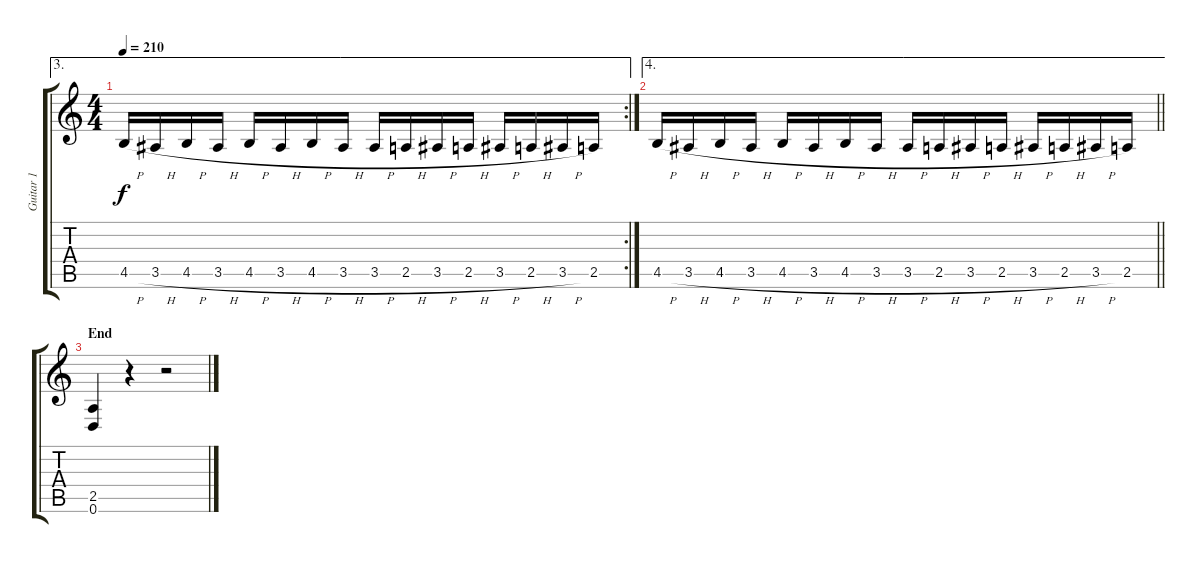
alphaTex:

\track ("Guitar 1" "Guitar 1") {instrument distortionguitar}
\staff {score tabs}
\tuning (D4 A3 F3 C3 G2 D2) {hide}
\ae 3
\rc 2
\ts (4 4)
\tempo 210
\clef g2
\ks c
4.5{h}.16{dy f} 3.5{h}.16 4.5{h}.16 3.5{h}.16 4.5{h}.16 3.5{h}.16 4.5{h}.16 3.5{h}.16 3.5{h}.16 2.5{h}.16 3.5{h}.16 2.5{h}.16 3.5{h}.16 2.5{h}.16 3.5{h}.16 2.5.16 |
\ae 4
\barLineRight lightlight
4.5{h}.16 3.5{h}.16 4.5{h}.16 3.5{h}.16 4.5{h}.16 3.5{h}.16 4.5{h}.16 3.5{h}.16 3.5{h}.16 2.5{h}.16 3.5{h}.16 2.5{h}.16 3.5{h}.16 2.5{h}.16 3.5{h}.16 2.5.16 |
\section ("" "End")
(2.5 0.6).4 r.4 r.2
